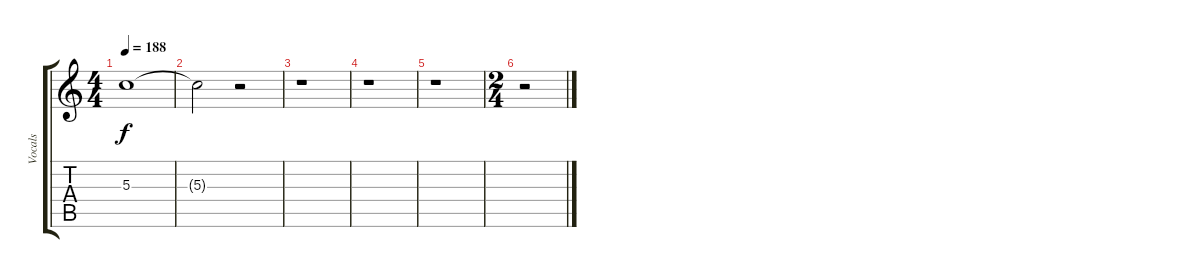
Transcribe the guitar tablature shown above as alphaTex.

\track ("Vocals" "Vocals") {instrument distortionguitar}
\staff {score tabs}
\tuning (E4 B3 G3 D3 A2 E2) {hide}
\ts (4 4)
\tempo 188
\clef g2
\ks c
5.3{t}.1{dy f} |
5.3{t}.2 r.2 |
r.1 |
r.1 |
r.1 |
\ts (2 4)
r.2
